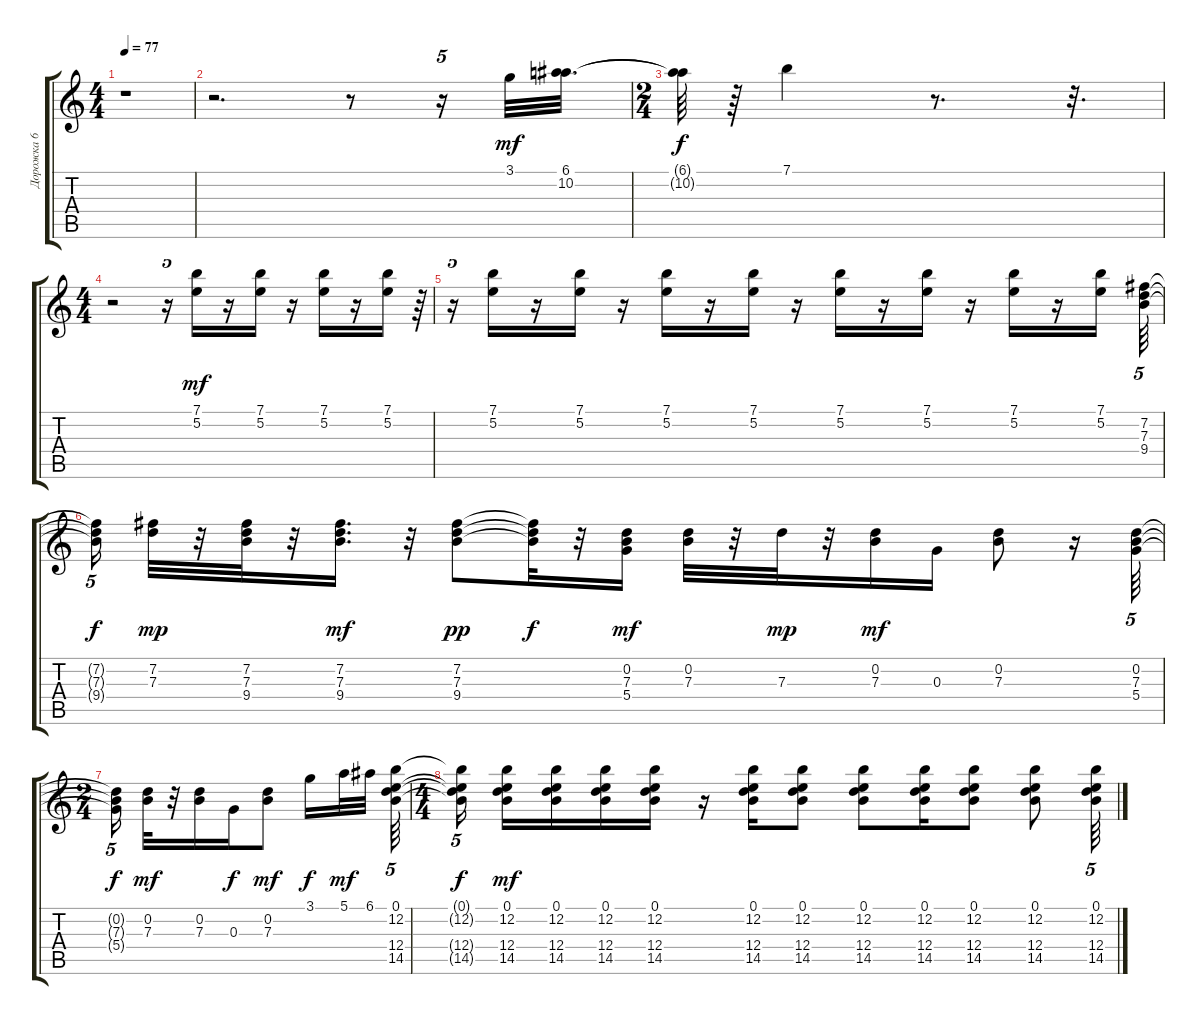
\track ("Дорожка 6" "Дорожка 6") {instrument acousticguitarsteel}
\staff {score tabs}
\tuning (E4 B3 G3 D3 A2 E2) {hide}
\ts (4 4)
\tempo 77
\clef g2
\ks c
r.1{dy mf} |
r.2{d} r.8 r.16{tu (5 4)} 3.1.32 (6.1 10.2).32{d} |
\ts (2 4)
(6.1{t} 10.2{t}).64{dy f} r.64 7.1.4 r.8{d} r.32{d} |
\ts (4 4)
r.2 r.16{tu (5 4)} (7.1 5.2).16{dy mf} r.16 (7.1 5.2).16 r.16 (7.1 5.2).16 r.16 (7.1 5.2).16 r.64{tu (5 4)} |
r.16{tu (5 4)} (7.1 5.2).16 r.16 (7.1 5.2).16 r.16 (7.1 5.2).16 r.16 (7.1 5.2).16 r.16 (7.1 5.2).16 r.16 (7.1 5.2).16 r.16 (7.1 5.2).16 r.16 (7.1 5.2).16 (7.2 7.3 9.4).64{tu (5 4)} |
(7.2{t} 7.3{t} 9.4{t}).16{tu (5 4) dy f} (7.2 7.3).32{dy mp} r.32 (7.2 7.3 9.4).32 r.32 (7.2 7.3 9.4).16{d dy mf} r.32 (7.2 7.3 9.4).8{dy pp} (7.2{t} 7.3{t} 9.4{t}).32{dy f} r.32 (0.2 7.3 5.4).16{dy mf} (0.2 7.3).32 r.32 7.3.32{dy mp} r.32 (0.2 7.3).16{dy mf} 0.3.16 (0.2 7.3).8 r.16 (0.2 7.3 5.4).64{tu (5 4)} |
\ts (2 4)
(0.2{t} 7.3{t} 5.4{t}).16{tu (5 4) dy f} (0.2 7.3).32{dy mf} r.32 (0.2 7.3).16 0.3.16{dy f} (0.2 7.3).8{dy mf} 3.1.16{dy f} 5.1.32{dy mf} 6.1.32{beam splitsecondary} (0.1 12.2 12.4 14.5).64{tu (5 4)} |
\ts (4 4)
(0.1{t} 12.2{t} 12.4{t} 14.5{t}).16{tu (5 4) dy f beam splitsecondary} (0.1 12.2 12.4 14.5).16{dy mf} (0.1 12.2 12.4 14.5).16 (0.1 12.2 12.4 14.5).16 (0.1 12.2 12.4 14.5).16 r.16 (0.1 12.2 12.4 14.5).16 (0.1 12.2 12.4 14.5).8 (0.1 12.2 12.4 14.5).8 (0.1 12.2 12.4 14.5).16 (0.1 12.2 12.4 14.5).8 (0.1 12.2 12.4 14.5).8 (0.1 12.2 12.4 14.5).64{tu (5 4)}
